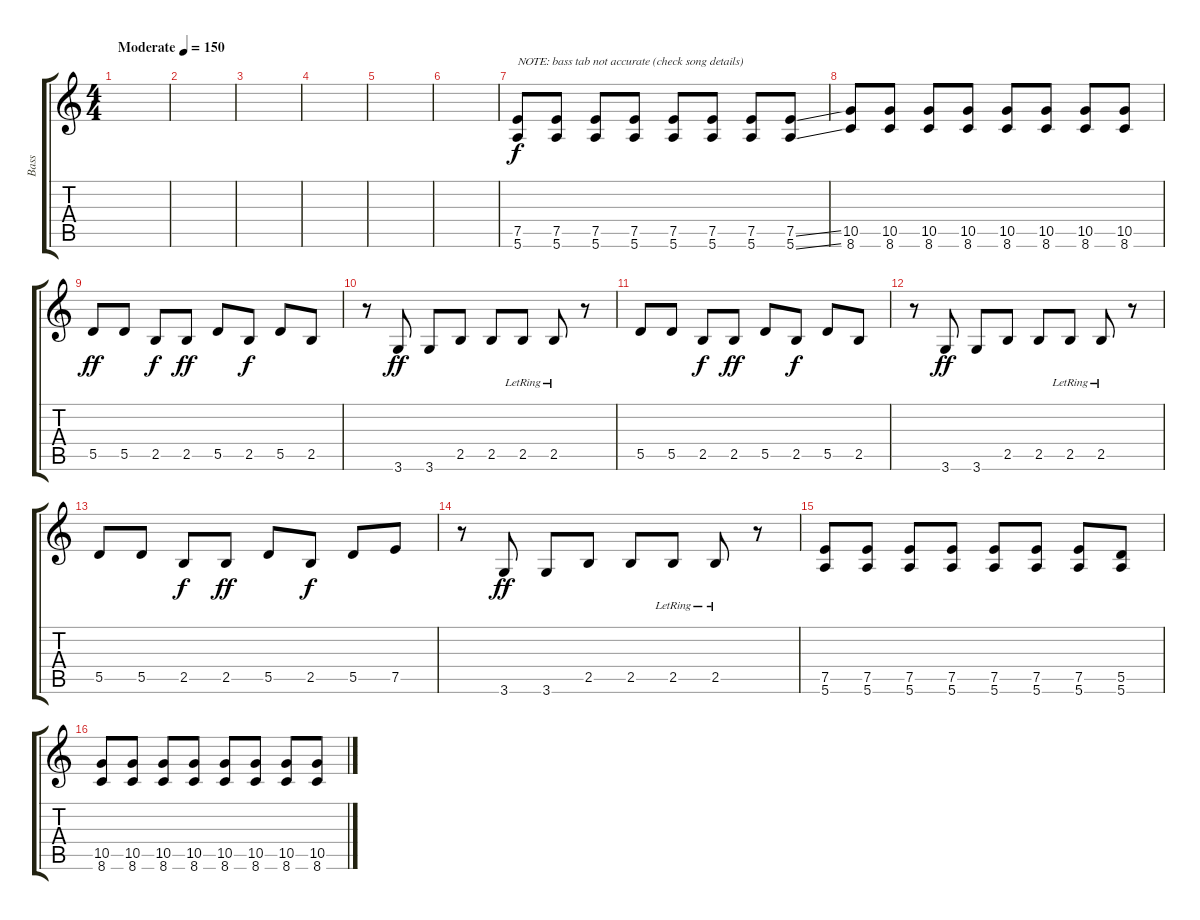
\track ("Bass" "Bass") {instrument electricbasspick}
\staff {score tabs}
\tuning (E4 B3 G3 D3 A2 E2) {hide}
\ts (4 4)
\tempo (150 "Moderate")
\clef g2
\ks c
|
|
|
|
|
|
(7.5 5.6).8{txt "NOTE: bass tab not accurate (check song details)"} (7.5 5.6).8 (7.5 5.6).8 (7.5 5.6).8 (7.5 5.6).8 (7.5 5.6).8 (7.5 5.6).8 (7.5{ss} 5.6{ss}).8 |
(10.5 8.6).8 (10.5 8.6).8 (10.5 8.6).8 (10.5 8.6).8 (10.5 8.6).8 (10.5 8.6).8 (10.5 8.6).8 (10.5 8.6).8 |
5.5.8{dy ff} 5.5.8 2.5.8{dy f} 2.5.8{dy ff} 5.5.8 2.5.8{dy f} 5.5.8 2.5.8 |
r.8 3.6.8{dy ff} 3.6.8 2.5.8 2.5.8 2.5{lr}.8 2.5{lr}.8 r.8 |
5.5.8 5.5.8 2.5.8{dy f} 2.5.8{dy ff} 5.5.8 2.5.8{dy f} 5.5.8 2.5.8 |
r.8 3.6.8{dy ff} 3.6.8 2.5.8 2.5.8 2.5{lr}.8 2.5{lr}.8 r.8 |
5.5.8 5.5.8 2.5.8{dy f} 2.5.8{dy ff} 5.5.8 2.5.8{dy f} 5.5.8 7.5.8 |
r.8 3.6.8{dy ff} 3.6.8 2.5.8 2.5.8 2.5{lr}.8 2.5{lr}.8 r.8 |
(7.5 5.6).8 (7.5 5.6).8 (7.5 5.6).8 (7.5 5.6).8 (7.5 5.6).8 (7.5 5.6).8 (7.5 5.6).8 (5.5 5.6).8 |
(10.5 8.6).8 (10.5 8.6).8 (10.5 8.6).8 (10.5 8.6).8 (10.5 8.6).8 (10.5 8.6).8 (10.5 8.6).8 (10.5 8.6).8
